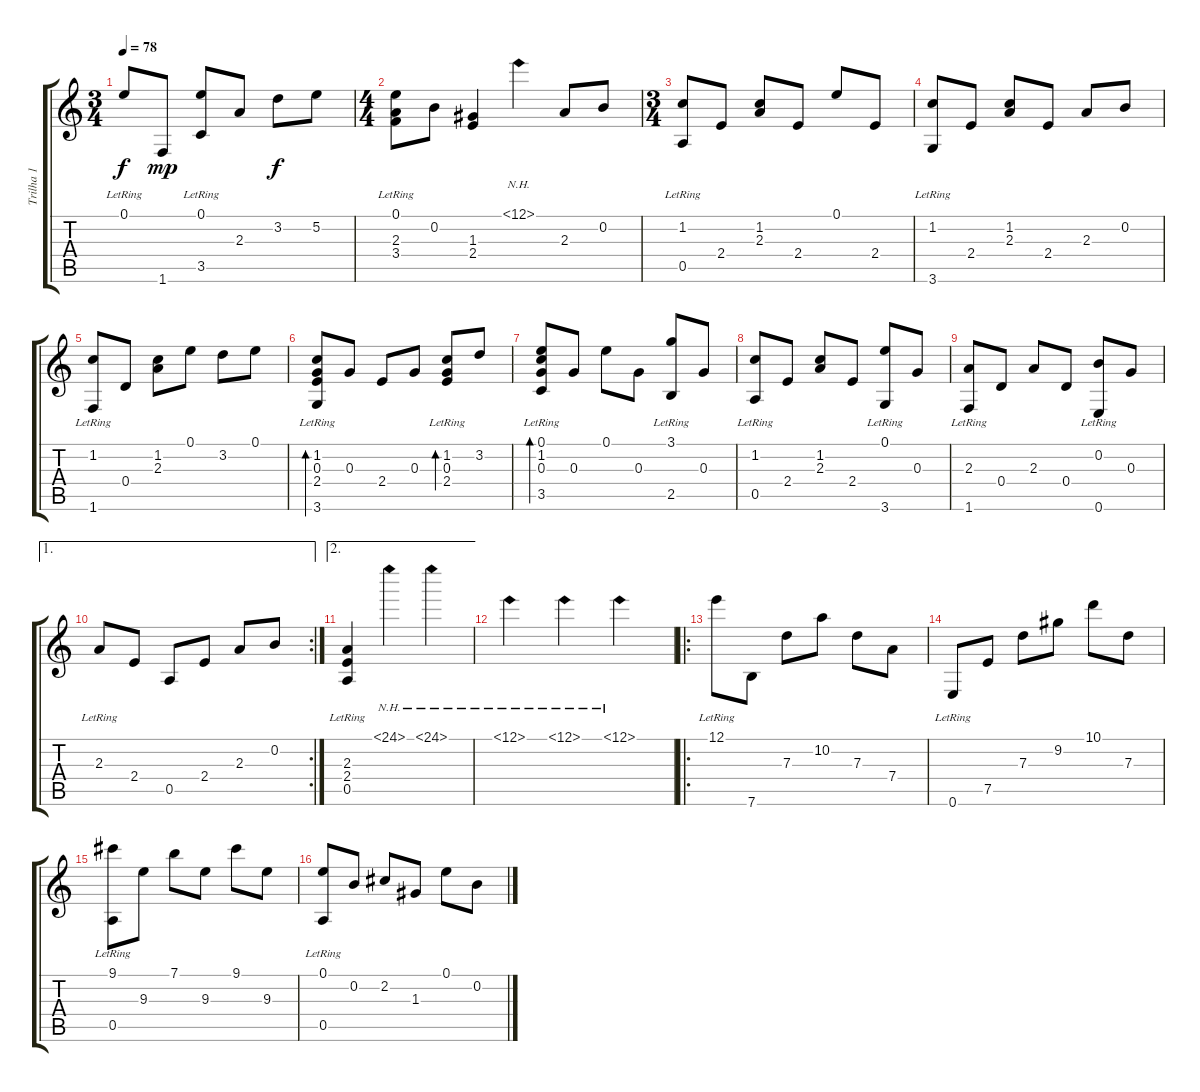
\track ("Trilha 1" "Trilha 1") {instrument acousticguitarnylon}
\staff {score tabs}
\tuning (E4 B3 G3 D3 A2 E2) {hide}
\ts (3 4)
\tempo 78
\clef g2
\ks c
0.1{lr}.8{dy f} 1.6.8{dy mp} (0.1{lr} 3.5).8 2.3.8 3.2.8{dy f} 5.2.8 |
\ts (4 4)
(0.1{lr} 2.3 3.4{lr}).8{volume 8} 0.2.8 (1.3 2.4).4 12.1{nh}.4 2.3.8 0.2.8 |
\ts (3 4)
(1.2 0.5{lr}).8 2.4.8 (1.2 2.3).8 2.4.8 0.1.8 2.4.8 |
(1.2 3.6{lr}).8 2.4.8 (1.2 2.3).8 2.4.8 2.3.8 0.2.8 |
(1.2 1.6{lr}).8 0.4.8 (1.2 2.3).8 0.1.8 3.2.8 0.1.8 |
(1.2{lr} 0.3 2.4 3.6{lr}).8{bd 60} 0.3.8 2.4.8{volume 15} 0.3.8 (1.2 0.3{lr} 2.4{lr}).8{bd 60} 3.2.8 |
(0.1 1.2 0.3 3.5{lr}).8{bd 60} 0.3.8 0.1.8 0.3.8 (3.1 2.5{lr}).8 0.3.8 |
(1.2 0.5{lr}).8 2.4.8 (1.2 2.3).8 2.4.8 (0.1 3.6{lr}).8 0.3.8 |
(2.3 1.6{lr}).8{volume 5} 0.4.8 2.3.8 0.4.8 (0.2 0.6{lr}).8 0.3.8 |
\ae 1
\rc 2
2.3{lr}.8 2.4.8{volume 15} 0.5.8 2.4.8 2.3.8 0.2.8 |
\ae 2
(2.3 2.4{lr} 0.5{lr}).4 24.1{nh}.4 24.1{nh}.4 |
12.1{nh}.4 12.1{nh}.4 12.1{nh}.4 |
\ro
12.1{lr}.8{volume 16} 7.6.8 7.3.8 10.2.8 7.3.8 7.4.8 |
0.6{lr}.8 7.5.8 7.3.8 9.2.8 10.1.8 7.3.8 |
(9.1 0.5{lr}).8 9.3.8 7.1.8 9.3.8 9.1.8 9.3.8 |
(0.1{lr} 0.5{lr}).8 0.2.8 2.2.8 1.3.8 0.1.8 0.2.8
